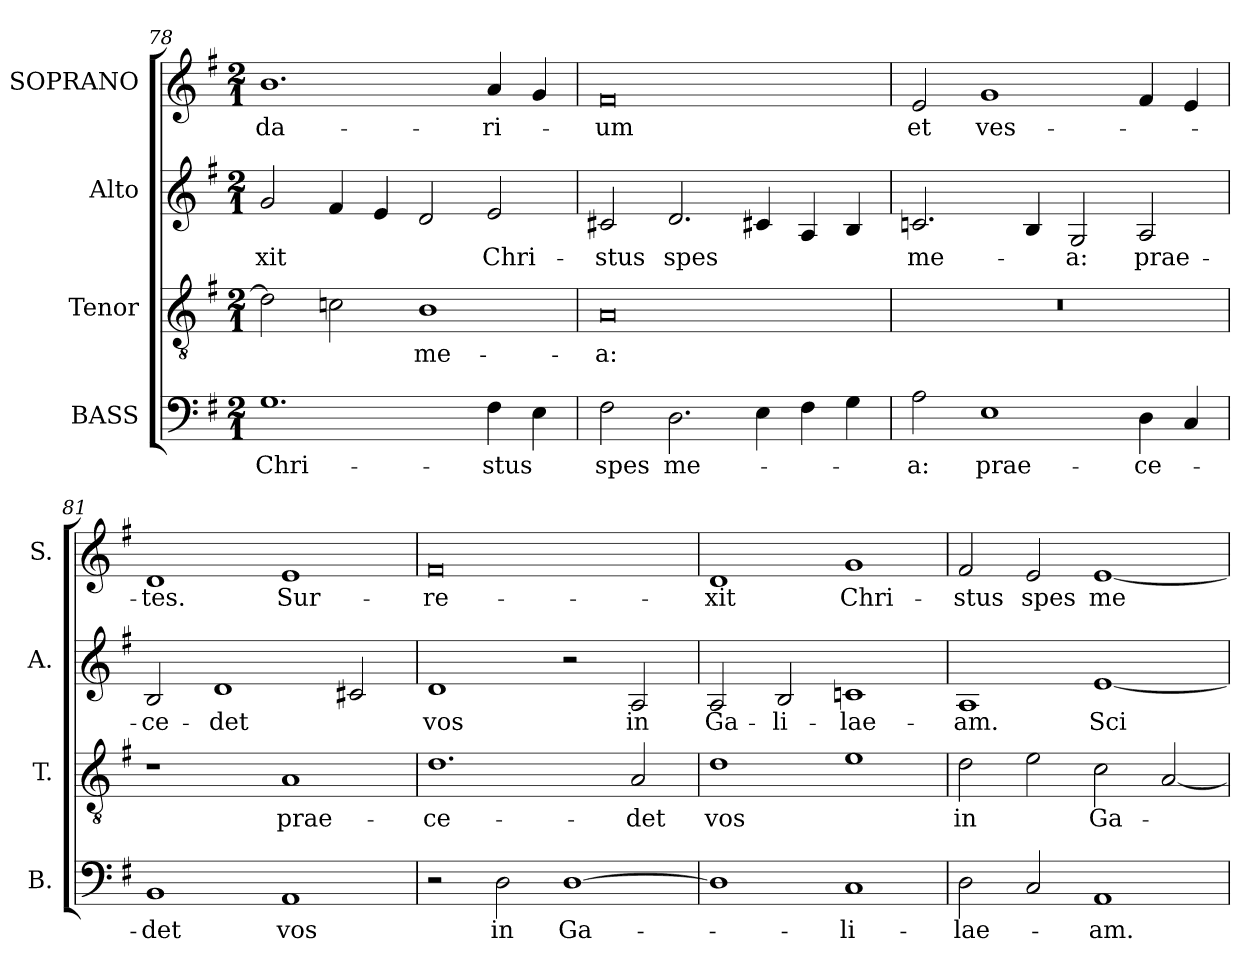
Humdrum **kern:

**kern	**text	**kern	**text	**kern	**text	**kern	**text
*part4	*part4	*part3	*part3	*part2	*part2	*part1	*part1
*staff4	*staff4	*staff3	*staff3	*staff2	*staff2	*staff1	*staff1
*I"BASS	*	*I"Tenor	*	*I"Alto	*	*I"SOPRANO	*
*I'B.	*	*I'T.	*	*I'A.	*	*I'S.	*
*clefF4	*	*clefGv2	*	*clefG2	*	*clefG2	*
*	*	*ITrd7c12	*	*	*	*	*
*k[f#]	*	*k[f#]	*	*k[f#]	*	*k[f#]	*
*G:	*	*G:	*	*G:	*	*G:	*
*M2/1	*	*M2/1	*	*M2/1	*	*M2/1	*
=78	=78	=78	=78	=78	=78	=78	=78
!	!LO:LY:b:color=#000000	!	!	!	!	!	!
!	!	!	!	!	!LO:LY:b:color=#000000	!	!
!	!	!	!	!	!	!	!LO:LY:b:color=#000000
1.Gi	Chri-	2Di\]	.	2gi/	-xit	1.bi	-da-
.	.	2Cni\	.	4f#i/	.	.	.
.	.	.	.	4ei/	.	.	.
!	!	!	!LO:LY:b:color=#000000	!	!	!	!
.	.	1BBi	me-	2di/	.	.	.
!	!LO:LY:b:color=#000000	!	!	!	!	!	!
!	!	!	!	!	!LO:LY:b:color=#000000	!	!
!	!	!	!	!	!	!	!LO:LY:b:color=#000000
4F#i\	-stus	.	.	2ei/	Chri-	4ai/	-ri-
4Ei\	.	.	.	.	.	4gi/	.
!!LO:LB:g=z
=79	=79	=79	=79	=79	=79	=79	=79
!	!LO:LY:b:color=#000000	!	!	!	!	!	!
!	!	!	!LO:LY:b:color=#000000	!	!	!	!
!	!	!	!	!	!LO:LY:b:color=#000000	!	!
!	!	!	!	!	!	!	!LO:LY:b:color=#000000
2F#i\	spes	0AAi	-a:	2c#Xi/	-stus	0f#i	-um
!	!LO:LY:b:color=#000000	!	!	!	!	!	!
!	!	!	!	!	!LO:LY:b:color=#000000	!	!
2.Di\	me-	.	.	2.di/	spes	.	.
4Ei\	.	.	.	4c#Xi/	.	.	.
4F#i\	.	.	.	4Ai/	.	.	.
4Gi\	.	.	.	4Bi/	.	.	.
=80	=80	=80	=80	=80	=80	=80	=80
!	!LO:LY:b:color=#000000	!LO:N:vis=1	!	!	!	!	!
!	!	!	!	!	!LO:LY:b:color=#000000	!	!
!	!	!	!	!	!	!	!LO:LY:b:color=#000000
2Ai\	-a:	0r	.	2.cni/	me-	2ei/	et
!	!LO:LY:b:color=#000000	!	!	!	!	!	!
!	!	!	!	!	!	!	!LO:LY:b:color=#000000
1Ei	prae-	.	.	.	.	1gi	ves-
.	.	.	.	4Bi/	.	.	.
!	!	!	!	!	!LO:LY:b:color=#000000	!	!
.	.	.	.	2Gi/	-a:	.	.
!	!LO:LY:b:color=#000000	!	!	!	!	!	!
!	!	!	!	!	!LO:LY:b:color=#000000	!	!
4Di\	-ce-	.	.	2Ai/	prae-	4f#i/	.
4Ci/	.	.	.	.	.	4ei/	.
=81	=81	=81	=81	=81	=81	=81	=81
!	!LO:LY:b:color=#000000	!	!	!	!	!	!
!	!	!	!	!	!LO:LY:b:color=#000000	!	!
!	!	!	!	!	!	!	!LO:LY:b:color=#000000
1BBi	-det	1r	.	2Bi/	-ce-	1di	-tes.
!	!	!	!	!	!LO:LY:b:color=#000000	!	!
.	.	.	.	1di	-det	.	.
!	!LO:LY:b:color=#000000	!	!	!	!	!	!
!	!	!	!LO:LY:b:color=#000000	!	!	!	!
!	!	!	!	!	!	!	!LO:LY:b:color=#000000
1AAi	vos	1AAi	prae-	.	.	1ei	Sur-
.	.	.	.	2c#Xi/	.	.	.
=82	=82	=82	=82	=82	=82	=82	=82
!	!	!	!LO:LY:b:color=#000000	!	!	!	!
!	!	!	!	!	!LO:LY:b:color=#000000	!	!
!	!	!	!	!	!	!	!LO:LY:b:color=#000000
2r	.	1.Di	-ce-	1di	vos	0f#i	-re-
!	!LO:LY:b:color=#000000	!	!	!	!	!	!
2Di\	in	.	.	.	.	.	.
!	!LO:LY:b:color=#000000	!	!	!	!	!	!
[1Di	Ga-	.	.	2r	.	.	.
!	!	!	!LO:LY:b:color=#000000	!	!	!	!
!	!	!	!	!	!LO:LY:b:color=#000000	!	!
.	.	2AAi/	-det	2Ai/	in	.	.
=83	=83	=83	=83	=83	=83	=83	=83
!	!	!	!LO:LY:b:color=#000000	!	!	!	!
!	!	!	!	!	!LO:LY:b:color=#000000	!	!
!	!	!	!	!	!	!	!LO:LY:b:color=#000000
1Di]	.	1Di	vos	2Ai/	Ga-	1di	-xit
!	!	!	!	!	!LO:LY:b:color=#000000	!	!
.	.	.	.	2Bi/	-li-	.	.
!	!LO:LY:b:color=#000000	!	!	!	!	!	!
!	!	!	!	!	!LO:LY:b:color=#000000	!	!
!	!	!	!	!	!	!	!LO:LY:b:color=#000000
1Ci	-li-	1Ei	.	1cni	-lae-	1gi	Chri-
=84	=84	=84	=84	=84	=84	=84	=84
!	!LO:LY:b:color=#000000	!	!	!	!	!	!
!	!	!	!LO:LY:b:color=#000000	!	!	!	!
!	!	!	!	!	!LO:LY:b:color=#000000	!	!
!	!	!	!	!	!	!	!LO:LY:b:color=#000000
2Di\	-lae-	2Di\	in	1Ai	-am.	2f#i/	-stus
!	!	!	!	!	!	!	!LO:LY:b:color=#000000
2Ci/	.	2Ei\	.	.	.	2ei/	spes
!	!LO:LY:b:color=#000000	!	!	!	!	!	!
!	!	!	!LO:LY:b:color=#000000	!	!	!	!
!	!	!	!	!	!LO:LY:b:color=#000000	!	!
!	!	!	!	!	!	!	!LO:LY:b:color=#000000
1AAi	-am.	2Ci\	Ga-	[1ei	Sci-	[1ei	me-
.	.	[2AAi/	.	.	.	.	.
=	=	=	=	=	=	=	=
*-	*-	*-	*-	*-	*-	*-	*-
